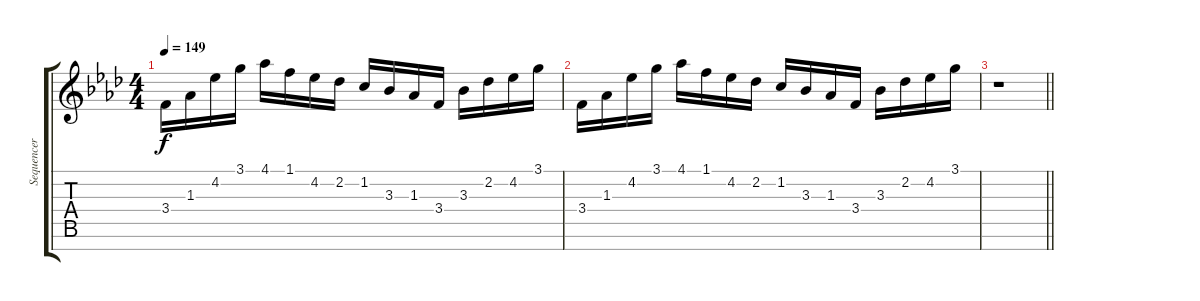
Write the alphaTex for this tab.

\track ("Sequencer" "Sequencer") {instrument pad3polysynth}
\staff {score tabs}
\tuning (E5 B4 G4 D4 A3 E3 B2) {hide}
\ts (4 4)
\tempo 149
\clef g2
\ks ab
3.4.16{dy f} 1.3.16 4.2.16 3.1.16 4.1.16 1.1.16 4.2.16 2.2.16 1.2.16 3.3.16 1.3.16 3.4.16 3.3.16 2.2.16 4.2.16 3.1.16 |
3.4.16 1.3.16 4.2.16 3.1.16 4.1.16 1.1.16 4.2.16 2.2.16 1.2.16 3.3.16 1.3.16 3.4.16 3.3.16 2.2.16 4.2.16 3.1.16 |
\barLineRight lightlight
r.1
